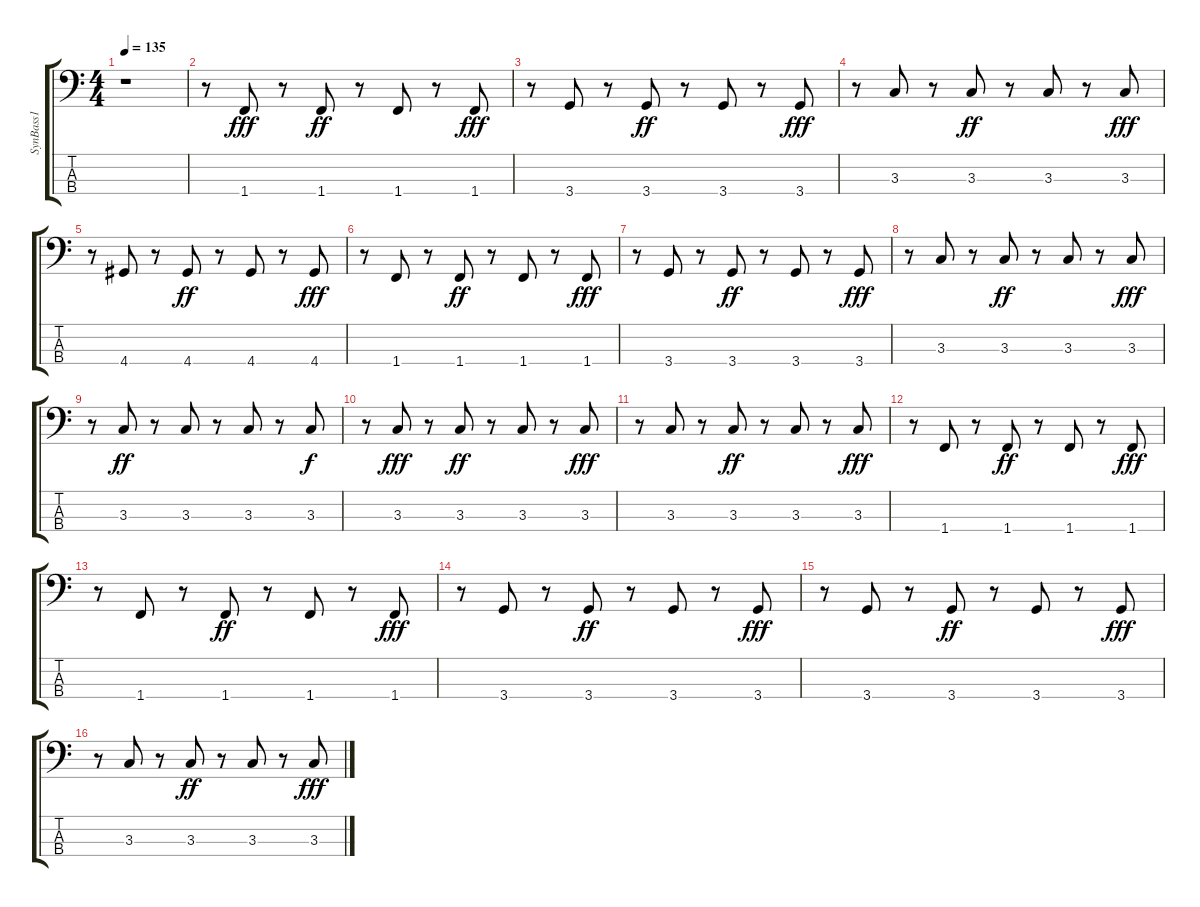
\track ("SynBass1" "SynBass1") {instrument synthbass1}
\staff {score tabs}
\tuning (G2 D2 A1 E1) {hide}
\ts (4 4)
\tempo 135
\clef f4
\ks c
r.1{dy fff} |
r.8 1.4.8 r.8 1.4.8{dy ff} r.8 1.4.8 r.8 1.4.8{dy fff} |
r.8 3.4.8 r.8 3.4.8{dy ff} r.8 3.4.8 r.8 3.4.8{dy fff} |
r.8 3.3.8 r.8 3.3.8{dy ff} r.8 3.3.8 r.8 3.3.8{dy fff} |
r.8 4.4.8 r.8 4.4.8{dy ff} r.8 4.4.8 r.8 4.4.8{dy fff} |
r.8 1.4.8 r.8 1.4.8{dy ff} r.8 1.4.8 r.8 1.4.8{dy fff} |
r.8 3.4.8 r.8 3.4.8{dy ff} r.8 3.4.8 r.8 3.4.8{dy fff} |
r.8 3.3.8 r.8 3.3.8{dy ff} r.8 3.3.8 r.8 3.3.8{dy fff} |
r.8 3.3.8{dy ff} r.8 3.3.8 r.8 3.3.8 r.8 3.3.8{dy f} |
r.8 3.3.8{dy fff} r.8 3.3.8{dy ff} r.8 3.3.8 r.8 3.3.8{dy fff} |
r.8 3.3.8 r.8 3.3.8{dy ff} r.8 3.3.8 r.8 3.3.8{dy fff} |
r.8 1.4.8 r.8 1.4.8{dy ff} r.8 1.4.8 r.8 1.4.8{dy fff} |
r.8 1.4.8 r.8 1.4.8{dy ff} r.8 1.4.8 r.8 1.4.8{dy fff} |
r.8 3.4.8 r.8 3.4.8{dy ff} r.8 3.4.8 r.8 3.4.8{dy fff} |
r.8 3.4.8 r.8 3.4.8{dy ff} r.8 3.4.8 r.8 3.4.8{dy fff} |
r.8 3.3.8 r.8 3.3.8{dy ff} r.8 3.3.8 r.8 3.3.8{dy fff}
